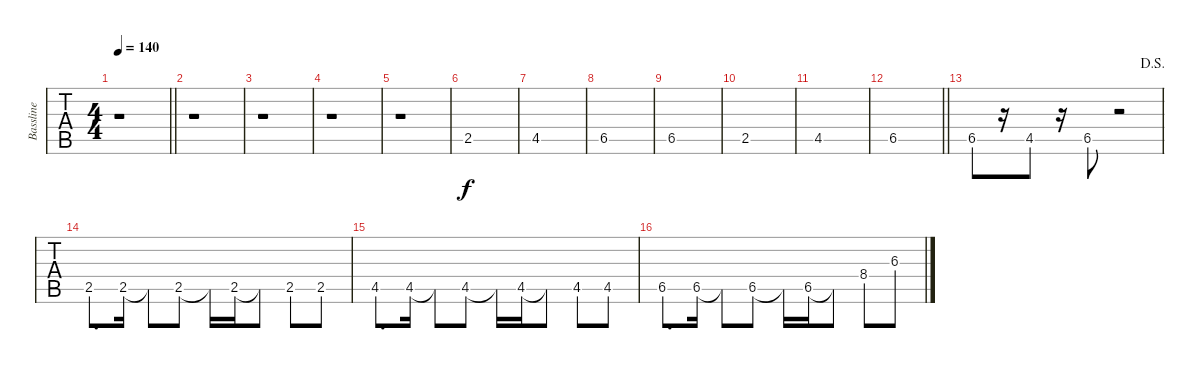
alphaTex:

\track ("Bassline" "Bassline") {instrument electricbassfinger}
\staff {tabs}
\tuning (C3 G2 D2 A1 E1 B0) {hide}
\ts (4 4)
\tempo 140
\clef f4
\barLineRight lightlight
\ks c#
r.1{dy f} |
\section ("" "")
\ks db
r.1 |
r.1 |
r.1 |
r.1 |
2.5.1 |
4.5.1 |
6.5.1 |
6.5.1 |
2.5.1 |
4.5.1 |
\barLineRight lightlight
6.5.1 |
\jump dalsegno
6.5.8 r.16 4.5.8 r.16 6.5.8 r.2 |
2.5.8{d} 2.5.16 2.5{t}.8 2.5.8 2.5{t}.16 2.5.16 2.5{t}.8 2.5.8 2.5.8 |
4.5.8{d} 4.5.16 4.5{t}.8 4.5.8 4.5{t}.16 4.5.16 4.5{t}.8 4.5.8 4.5.8 |
6.5.8{d} 6.5.16 6.5{t}.8 6.5.8 6.5{t}.16 6.5.16 6.5{t}.8 8.4.8 6.3.8
